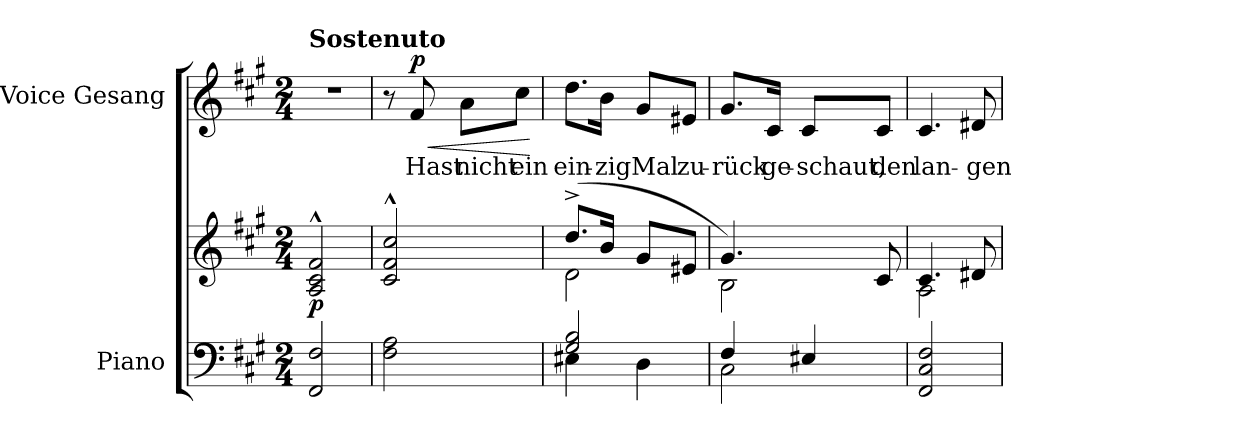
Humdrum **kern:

**kern	**kern	**dynam	**kern	**text	**dynam
*part2	*part2	*part2	*part1	*part1	*part1
*staff3	*staff2	*staff2/3	*staff1	*staff1	*staff1
*I"Piano	*	*	*I"Voice Gesang	*	*
*I'Pno	*	*	*	*	*
*clefF4	*clefG2	*	*clefG2	*	*
*k[f#c#g#]	*k[f#c#g#]	*	*k[f#c#g#]	*	*
*M2/4	*M2/4	*	*M2/4	*	*
=1	=1	=1	=1	=1	=1
!	!	!	!LO:TX:a:B:t=Sostenuto	!	!
!	!	!LO:DY:b	!	!	!
2FF#/ 2F#/	2A/^^ 2c#/^^ 2f#/^^	p	2r	.	.
=2	=2	=2	=2	=2	=2
2F#\ 2A\	2c#/^^ 2f#/^^ 2cc#/^^	.	8r	.	.
!	!	!	!	!LO:LY:b	!LO:HP:b
!	!	!	!	!	!LO:DY:n=1:a
.	.	.	8f#/	Hast	< p
!	!	!	!	!LO:LY:b	!
.	.	.	8a\L	nicht	.
!	!	!	!	!LO:LY:b	!
.	.	.	8cc#\J	ein	.
.	.	.	.	.	[
=3	=3	=3	=3	=3	=3
*^	*^	*	*	*	*
!	!	!	!	!	!	!LO:LY:b	!
2G#/ 2B/	4E#X\	(8.dd^/L	2d\	.	8.dd\L	ein-	.
!	!	!	!	!	!	!LO:LY:b	!
.	.	16b/Jk	.	.	16b\Jk	-zig	.
!	!	!	!	!	!	!LO:LY:b	!
.	4D\	8g#/L	.	.	8g#/L	Mal	.
!	!	!	!	!	!	!LO:LY:b	!
.	.	8e#X/J	.	.	8e#X/J	zu-	.
=4	=4	=4	=4	=4	=4	=4	=4
!	!	!	!	!	!	!LO:LY:b	!
4F#/	2C#\	4.g#/)	2B\	.	8.g#/L	-rück	.
!	!	!	!	!	!	!LO:LY:b	!
.	.	.	.	.	16c#/Jk	ge-	.
!	!	!	!	!	!	!LO:LY:b	!
4E#X/	.	.	.	.	8c#/L	-schaut,	.
!	!	!	!	!	!	!LO:LY:b	!
.	.	8c#/	.	.	8c#/J	den	.
*v	*v	*	*	*	*	*	*
!!LO:LB:g=z
=5	=5	=5	=5	=5	=5	=5
!	!	!	!	!	!LO:LY:b	!
2FF#/ 2C#/ 2F#/	4.c#/	2A\	.	4.c#/	lan-	.
!	!	!	!	!	!LO:LY:b	!
.	8d#X/	.	.	8d#X/	-gen	.
*	*v	*v	*	*	*	*
=	=	=	=	=	=
*-	*-	*-	*-	*-	*-
